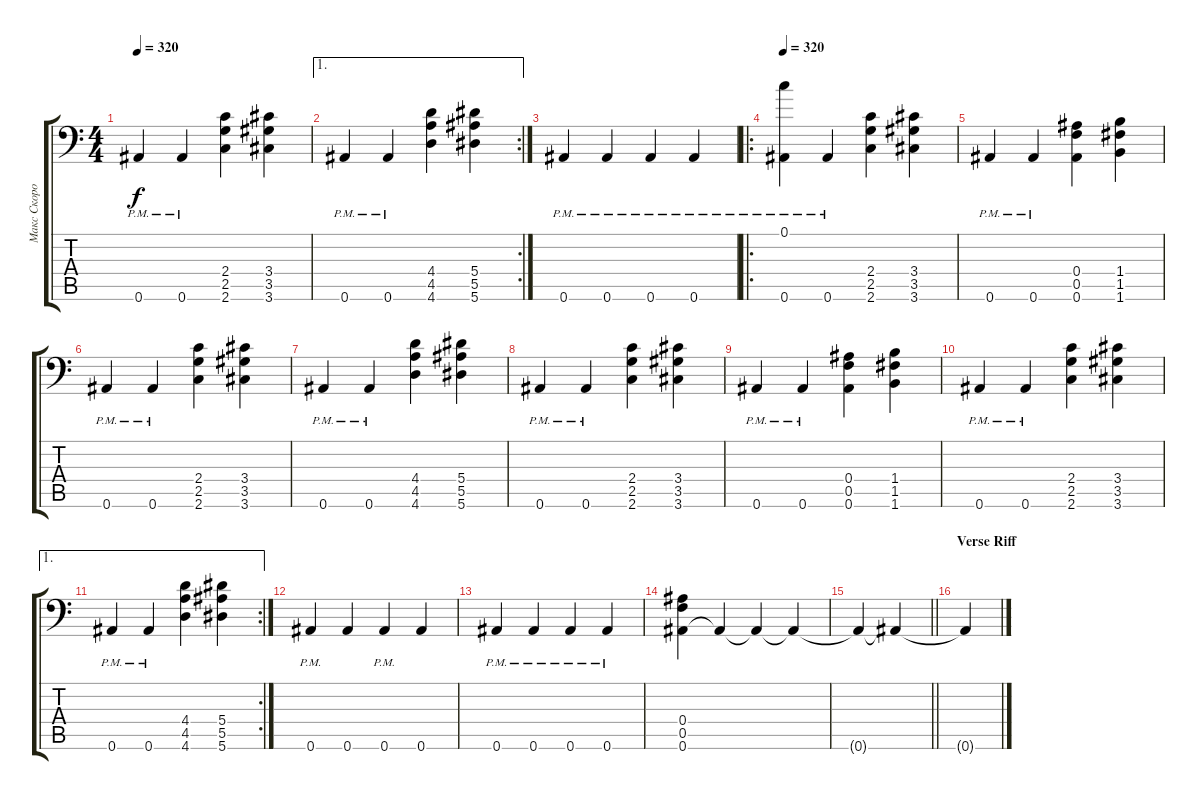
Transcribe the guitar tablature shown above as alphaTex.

\track ("Макс Скоробогатов-Гитара" "Макс Скоро") {instrument distortionguitar}
\staff {score tabs}
\tuning (C4 G3 Eb3 Bb2 F2 Bb1) {hide}
\ts (4 4)
\tempo 320
\clef f4
\ks c
0.6{pm}.4{dy f} 0.6{pm}.4 (2.4 2.5 2.6).4 (3.4 3.5 3.6).4 |
\ae 1
\rc 2
0.6{pm}.4 0.6{pm}.4 (4.4 4.5 4.6).4 (5.4 5.5 5.6).4 |
0.6{pm}.4 0.6{pm}.4 0.6{pm}.4 0.6{pm}.4 |
\ro
\tempo 320
(0.1 0.6{pm}).4 0.6{pm}.4 (2.4 2.5 2.6).4 (3.4 3.5 3.6).4 |
0.6{pm}.4 0.6{pm}.4 (0.4 0.5 0.6).4 (1.4 1.5 1.6).4 |
0.6{pm}.4 0.6{pm}.4 (2.4 2.5 2.6).4 (3.4 3.5 3.6).4 |
0.6{pm}.4 0.6{pm}.4 (4.4 4.5 4.6).4 (5.4 5.5 5.6).4 |
0.6{pm}.4 0.6{pm}.4 (2.4 2.5 2.6).4 (3.4 3.5 3.6).4 |
0.6{pm}.4 0.6{pm}.4 (0.4 0.5 0.6).4 (1.4 1.5 1.6).4 |
0.6{pm}.4 0.6{pm}.4 (2.4 2.5 2.6).4 (3.4 3.5 3.6).4 |
\ae 1
\rc 2
0.6{pm}.4 0.6{pm}.4 (4.4 4.5 4.6).4 (5.4 5.5 5.6).4 |
0.6{pm}.4 0.6.4 0.6{pm}.4 0.6.4 |
0.6{pm}.4 0.6{pm}.4 0.6{pm}.4 0.6{pm}.4 |
(0.4 0.5 0.6).4 0.6{t}.4 0.6{t}.4 0.6{t}.4 |
\barLineRight lightlight
0.6{t}.4 0.6{t}.4 |
\section ("" "Verse Riff")
0.6{t}.4
